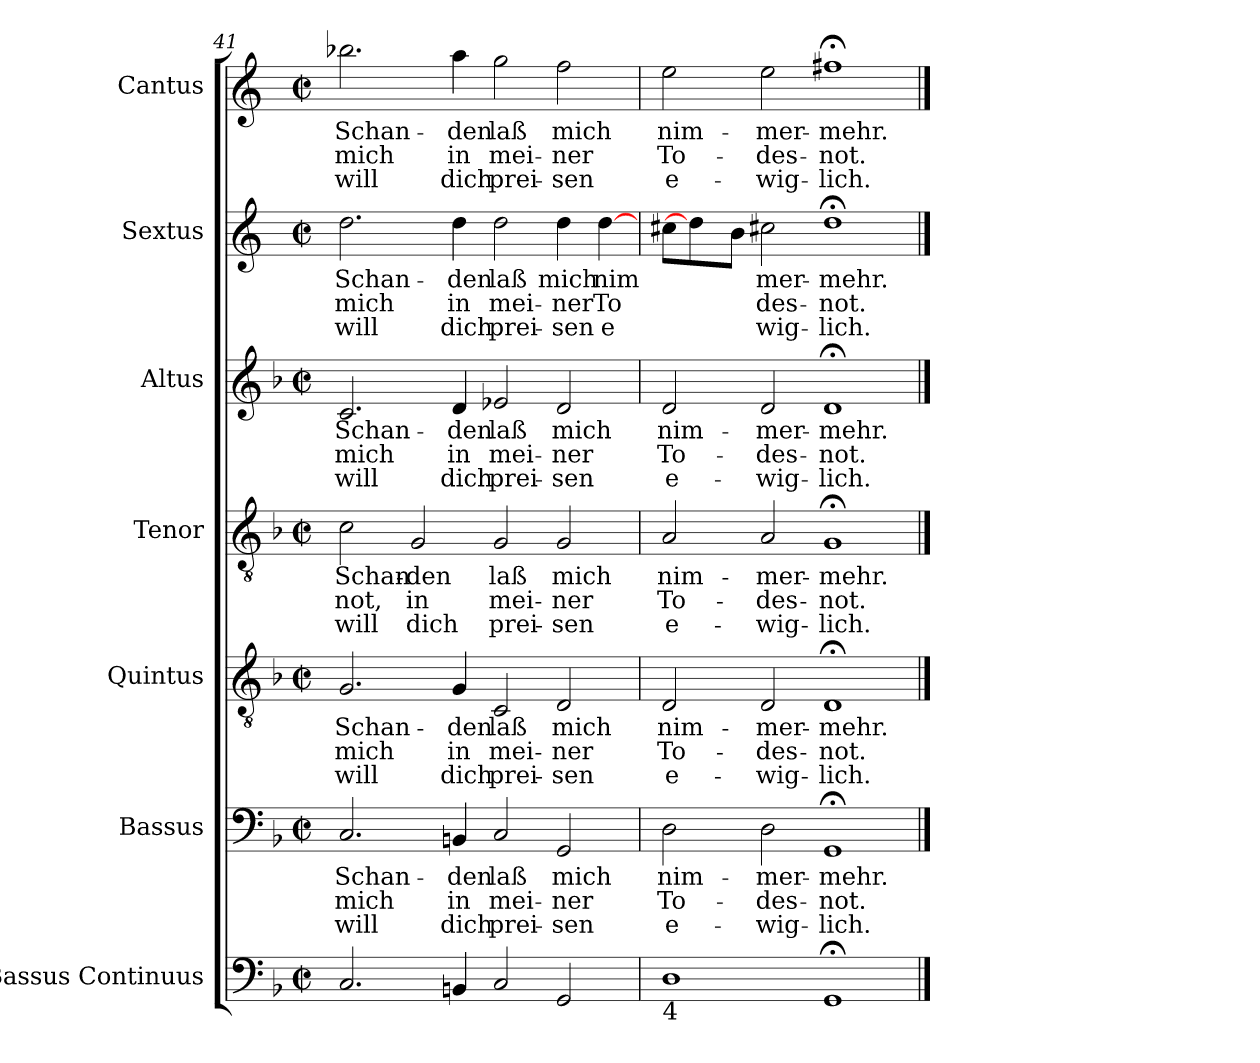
**kern	**kern	**text	**text	**text	**kern	**text	**text	**text	**kern	**text	**text	**text	**kern	**text	**text	**text	**kern	**text	**text	**text	**kern	**text	**text	**text
*part7	*part6	*part6	*part6	*part6	*part5	*part5	*part5	*part5	*part4	*part4	*part4	*part4	*part3	*part3	*part3	*part3	*part2	*part2	*part2	*part2	*part1	*part1	*part1	*part1
*staff7	*staff6	*staff6	*staff6	*staff6	*staff5	*staff5	*staff5	*staff5	*staff4	*staff4	*staff4	*staff4	*staff3	*staff3	*staff3	*staff3	*staff2	*staff2	*staff2	*staff2	*staff1	*staff1	*staff1	*staff1
*I"Bassus Continuus	*I"Bassus	*	*	*	*I"Quintus	*	*	*	*I"Tenor	*	*	*	*I"Altus	*	*	*	*I"Sextus	*	*	*	*I"Cantus	*	*	*
*clefF4	*clefF4	*	*	*	*clefGv2	*	*	*	*clefGv2	*	*	*	*clefG2	*	*	*	*clefG2	*	*	*	*clefG2	*	*	*
*	*	*	*	*	*	*	*	*	*	*	*	*	*	*	*	*	*ITrd4c7	*	*	*	*ITrd4c7	*	*	*
*k[b-]	*k[b-]	*	*	*	*k[b-]	*	*	*	*k[b-]	*	*	*	*k[b-]	*	*	*	*k[b-]	*	*	*	*k[b-]	*	*	*
*F:	*F:	*	*	*	*F:	*	*	*	*F:	*	*	*	*F:	*	*	*	*F:	*	*	*	*F:	*	*	*
*M4/2	*M4/2	*	*	*	*M4/2	*	*	*	*M4/2	*	*	*	*M4/2	*	*	*	*M4/2	*	*	*	*M4/2	*	*	*
*met(c|)	*met(c|)	*	*	*	*met(c|)	*	*	*	*met(c|)	*	*	*	*met(c|)	*	*	*	*met(c|)	*	*	*	*met(c|)	*	*	*
=41	=41	=41	=41	=41	=41	=41	=41	=41	=41	=41	=41	=41	=41	=41	=41	=41	=41	=41	=41	=41	=41	=41	=41	=41
!	!	!LO:LY:b	!LO:LY:b	!LO:LY:b	!	!LO:LY:b	!LO:LY:b	!LO:LY:b	!	!LO:LY:b	!LO:LY:b	!LO:LY:b	!	!LO:LY:b	!LO:LY:b	!LO:LY:b	!	!LO:LY:b	!LO:LY:b	!LO:LY:b	!	!LO:LY:b	!LO:LY:b	!LO:LY:b
2.C	2.C	Schan-	-mich	will	2.G	Schan-	-mich	will	2c	Schan-	-not,	will	2.c	Schan-	-mich	will	2.g	Schan-	-mich	will	2.ee-X	Schan-	-mich	will
!	!	!	!	!	!	!	!	!	!	!LO:LY:b	!LO:LY:b	!LO:LY:b	!	!	!	!	!	!	!	!	!	!	!	!
.	.	.	.	.	.	.	.	.	2G	den	in	dich	.	.	.	.	.	.	.	.	.	.	.	.
!	!	!LO:LY:b	!LO:LY:b	!LO:LY:b	!	!LO:LY:b	!LO:LY:b	!LO:LY:b	!	!	!	!	!	!LO:LY:b	!LO:LY:b	!LO:LY:b	!	!LO:LY:b	!LO:LY:b	!LO:LY:b	!	!LO:LY:b	!LO:LY:b	!LO:LY:b
4BBn	4BBn	den	in	dich	4G	den	in	dich	.	.	.	.	4d	den	in	dich	4g	den	in	dich	4dd	den	in	dich
!	!	!LO:LY:b	!LO:LY:b	!LO:LY:b	!	!LO:LY:b	!LO:LY:b	!LO:LY:b	!	!LO:LY:b	!LO:LY:b	!LO:LY:b	!	!LO:LY:b	!LO:LY:b	!LO:LY:b	!	!LO:LY:b	!LO:LY:b	!LO:LY:b	!	!LO:LY:b	!LO:LY:b	!LO:LY:b
2C	2C	laß	mei-	-prei-	2C	laß	mei-	-prei-	2G	laß	mei-	-prei-	2e-X	laß	mei-	-prei-	2g	laß	mei-	-prei-	2cc	laß	mei-	-prei-
!	!	!LO:LY:b	!LO:LY:b	!LO:LY:b	!	!LO:LY:b	!LO:LY:b	!LO:LY:b	!	!LO:LY:b	!LO:LY:b	!LO:LY:b	!	!LO:LY:b	!LO:LY:b	!LO:LY:b	!	!LO:LY:b	!LO:LY:b	!LO:LY:b	!	!LO:LY:b	!LO:LY:b	!LO:LY:b
2GG	2GG	-mich	ner	sen	2D	-mich	ner	sen	2G	-mich	ner	sen	2d	-mich	ner	sen	4g	-mich	ner	sen	2b-	-mich	ner	sen
!	!	!	!	!	!	!	!	!	!	!	!	!	!	!	!	!	!	!LO:LY:b	!LO:LY:b	!LO:LY:b	!	!	!	!
.	.	.	.	.	.	.	.	.	.	.	.	.	.	.	.	.	[4g	nim	To	e	.	.	.	.
=42	=42	=42	=42	=42	=42	=42	=42	=42	=42	=42	=42	=42	=42	=42	=42	=42	=42	=42	=42	=42	=42	=42	=42	=42
!LO:TX:b:t=4	!	!	!	!	!	!	!	!	!	!	!	!	!	!	!	!	!	!	!	!	!	!	!	!
!	!	!LO:LY:b	!LO:LY:b	!LO:LY:b	!	!LO:LY:b	!LO:LY:b	!LO:LY:b	!	!LO:LY:b	!LO:LY:b	!LO:LY:b	!	!LO:LY:b	!LO:LY:b	!LO:LY:b	!	!	!	!	!	!LO:LY:b	!LO:LY:b	!LO:LY:b
1D	2D	nim-	-To-	-e-	2D	nim-	-To-	-e-	2A	nim-	-To-	-e-	2d	nim-	-To-	-e-	8f#XL	.	.	.	2a	nim-	-To-	-e-
.	.	.	.	.	.	.	.	.	.	.	.	.	.	.	.	.	4g]	.	.	.	.	.	.	.
.	.	.	.	.	.	.	.	.	.	.	.	.	.	.	.	.	8eJ	.	.	.	.	.	.	.
!	!	!LO:LY:b	!LO:LY:b	!LO:LY:b	!	!LO:LY:b	!LO:LY:b	!LO:LY:b	!	!LO:LY:b	!LO:LY:b	!LO:LY:b	!	!LO:LY:b	!LO:LY:b	!LO:LY:b	!	!LO:LY:b	!LO:LY:b	!LO:LY:b	!	!LO:LY:b	!LO:LY:b	!LO:LY:b
.	2D	-mer-	-des-	-wig-	2D	-mer-	-des-	-wig-	2A	-mer-	-des-	-wig-	2d	-mer-	-des-	-wig-	2f#X	mer-	-des-	-wig-	2a	-mer-	-des-	-wig-
!	!	!LO:LY:b	!LO:LY:b	!LO:LY:b	!	!LO:LY:b	!LO:LY:b	!LO:LY:b	!	!LO:LY:b	!LO:LY:b	!LO:LY:b	!	!LO:LY:b	!LO:LY:b	!LO:LY:b	!	!LO:LY:b	!LO:LY:b	!LO:LY:b	!	!LO:LY:b	!LO:LY:b	!LO:LY:b
1GG;<	1GG;<	-mehr.	not.	lich.	1D;<	-mehr.	not.	lich.	1G;<	-mehr.	not.	lich.	1d;<	-mehr.	not.	lich.	1g;<	-mehr.	not.	lich.	1bn;<	-mehr.	not.	lich.
==	==	==	==	==	==	==	==	==	==	==	==	==	==	==	==	==	==	==	==	==	==	==	==	==
*-	*-	*-	*-	*-	*-	*-	*-	*-	*-	*-	*-	*-	*-	*-	*-	*-	*-	*-	*-	*-	*-	*-	*-	*-
